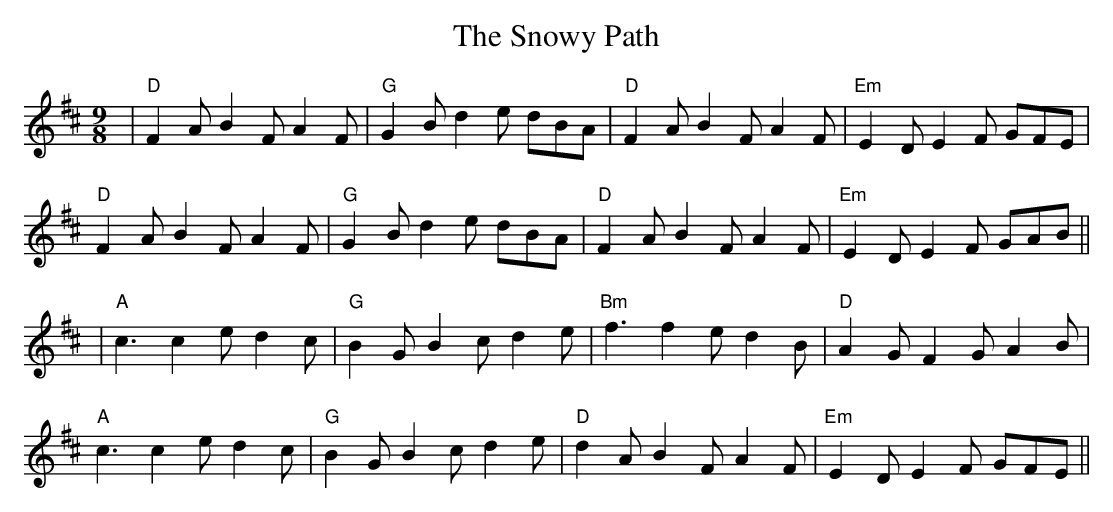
X:1
T: Snowy Path, The
M: 9/8
L: 1/8
K: Dmaj
|"D"F2A B2F A2F|"G"G2B d2e dBA|"D"F2A B2F A2F|"Em"E2D E2F GFE|
"D"F2A B2F A2F|"G"G2B d2e dBA|"D"F2A B2F A2F|"Em"E2D E2F GAB||
|"A"c3 c2e d2c|"G"B2G B2c d2e|"Bm"f3 f2e d2B|"D"A2G F2G A2B|
"A"c3 c2e d2c|"G"B2G B2c d2e|"D"d2A B2F A2F|"Em"E2D E2F GFE||
